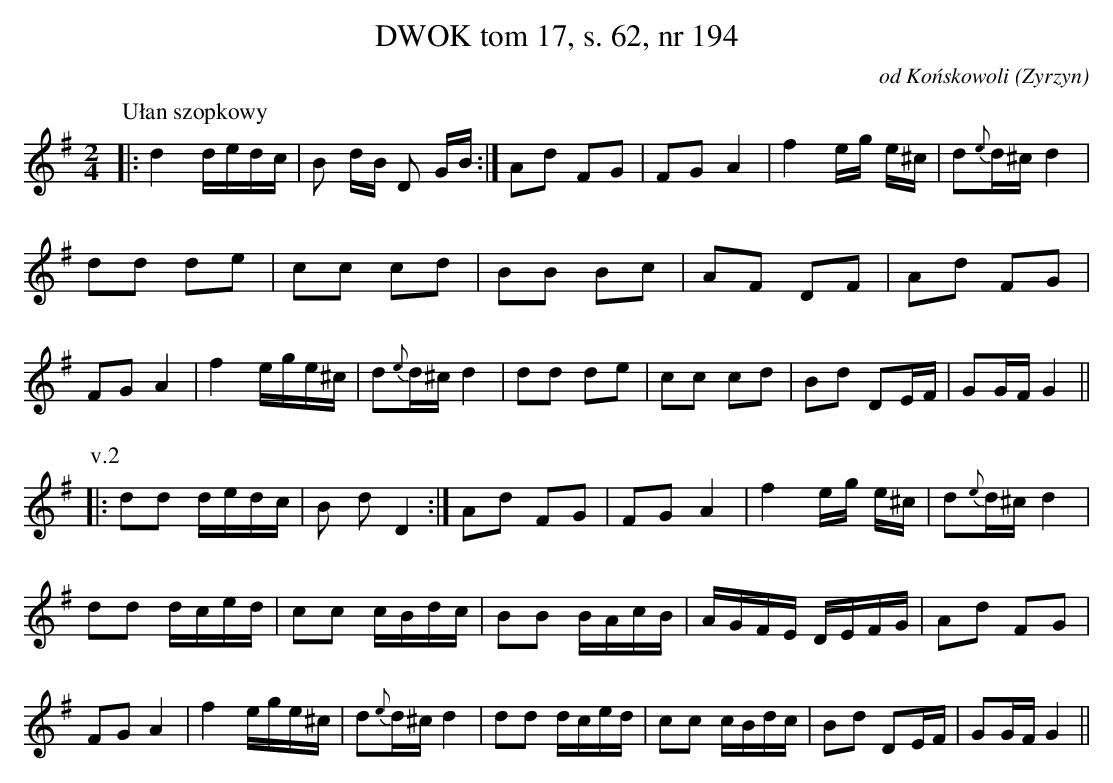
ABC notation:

X:1
T: DWOK tom 17, s. 62, nr 194
O: od Końskowoli (Zyrzyn)
L: 1/16
M: 2/4
K: G
P:Ułan szopkowy
|:d4 dedc | B2 dB D2 GB :|\
A2d2 F2G2 | F2G2 A4 | f4 eg e^c | d2{e}d^c d4 |
d2d2 d2e2 | c2c2 c2d2 | B2B2 B2c2 | A2F2 D2F2 | A2d2 F2G2 |
F2G2 A4 | f4 ege^c | d2{e}d^c d4 | d2d2 d2e2 | c2c2 c2d2 | B2d2 D2EF | G2GF G4 ||
P:v.2
|:d2d2 dedc | B2 d2 D4 :|\
A2d2 F2G2 | F2G2 A4 | f4 eg e^c | d2{e}d^c d4 |
d2d2 dced | c2c2 cBdc | B2B2 BAcB | AGFE DEFG | A2d2 F2G2 |
F2G2 A4 | f4 ege^c | d2{e}d^c d4 | d2d2 dced | c2c2 cBdc | B2d2 D2EF | G2GF G4 ||
